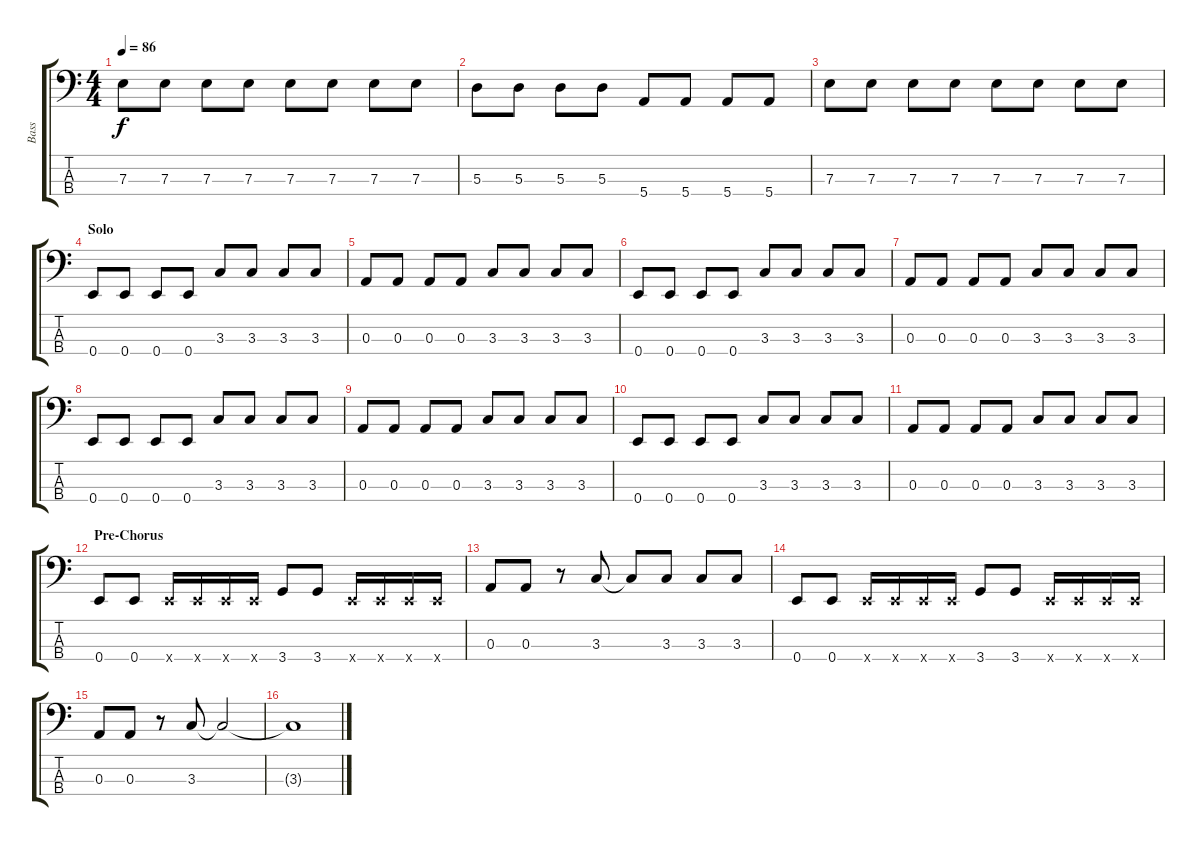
\track ("Bass" "Bass") {instrument electricbasspick}
\staff {score tabs}
\tuning (G2 D2 A1 E1) {hide}
\ts (4 4)
\tempo 86
\clef f4
\ks c
7.3.8{dy f} 7.3.8 7.3.8 7.3.8 7.3.8 7.3.8 7.3.8 7.3.8 |
5.3.8 5.3.8 5.3.8 5.3.8 5.4.8 5.4.8 5.4.8 5.4.8 |
7.3.8 7.3.8 7.3.8 7.3.8 7.3.8 7.3.8 7.3.8 7.3.8 |
\section ("" "Solo")
0.4.8 0.4.8 0.4.8 0.4.8 3.3.8 3.3.8 3.3.8 3.3.8 |
0.3.8 0.3.8 0.3.8 0.3.8 3.3.8 3.3.8 3.3.8 3.3.8 |
0.4.8 0.4.8 0.4.8 0.4.8 3.3.8 3.3.8 3.3.8 3.3.8 |
0.3.8 0.3.8 0.3.8 0.3.8 3.3.8 3.3.8 3.3.8 3.3.8 |
0.4.8 0.4.8 0.4.8 0.4.8 3.3.8 3.3.8 3.3.8 3.3.8 |
0.3.8 0.3.8 0.3.8 0.3.8 3.3.8 3.3.8 3.3.8 3.3.8 |
0.4.8 0.4.8 0.4.8 0.4.8 3.3.8 3.3.8 3.3.8 3.3.8 |
0.3.8 0.3.8 0.3.8 0.3.8 3.3.8 3.3.8 3.3.8 3.3.8 |
\section ("" "Pre-Chorus")
0.4.8 0.4.8 0.4{x}.16 0.4{x}.16 0.4{x}.16 0.4{x}.16 3.4.8 3.4.8 0.4{x}.16 0.4{x}.16 0.4{x}.16 0.4{x}.16 |
0.3.8 0.3.8 r.8 3.3.8 3.3{t}.8 3.3.8 3.3.8 3.3.8 |
0.4.8 0.4.8 0.4{x}.16 0.4{x}.16 0.4{x}.16 0.4{x}.16 3.4.8 3.4.8 0.4{x}.16 0.4{x}.16 0.4{x}.16 0.4{x}.16 |
0.3.8 0.3.8 r.8 3.3.8 3.3{t}.2 |
3.3{t}.1
